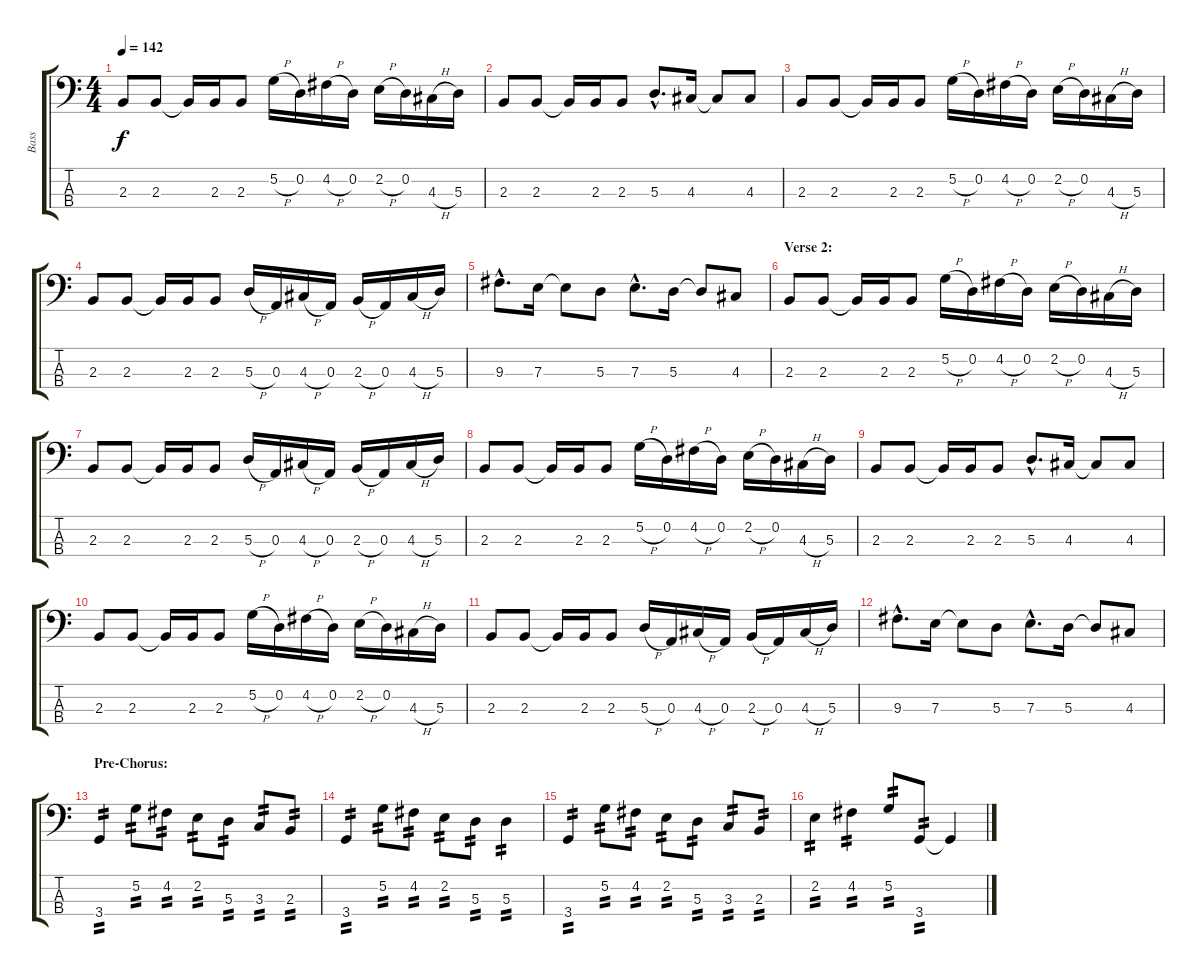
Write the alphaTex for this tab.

\track ("Bass" "Bass") {instrument electricbasspick}
\staff {score tabs}
\tuning (G2 D2 A1 E1) {hide}
\ts (4 4)
\tempo 142
\clef f4
\ks c
2.3.8{dy f} 2.3.8 2.3{t}.16 2.3.16 2.3.8 5.2{h}.16 0.2.16 4.2{h}.16 0.2.16 2.2{h}.16 0.2.16 4.3{h}.16 5.3.16 |
2.3.8 2.3.8 2.3{t}.16 2.3.16 2.3.8 5.3{hac}.8{d} 4.3.16 4.3{t}.8 4.3.8 |
2.3.8 2.3.8 2.3{t}.16 2.3.16 2.3.8 5.2{h}.16 0.2.16 4.2{h}.16 0.2.16 2.2{h}.16 0.2.16 4.3{h}.16 5.3.16 |
2.3.8 2.3.8 2.3{t}.16 2.3.16 2.3.8 5.3{h}.16 0.3.16 4.3{h}.16 0.3.16 2.3{h}.16 0.3.16 4.3{h}.16 5.3.16 |
9.3{hac}.8{d} 7.3.16 7.3{t}.8 5.3.8 7.3{hac}.8{d} 5.3.16 5.3{t}.8 4.3.8 |
\section ("" "Verse 2:")
2.3.8 2.3.8 2.3{t}.16 2.3.16 2.3.8 5.2{h}.16 0.2.16 4.2{h}.16 0.2.16 2.2{h}.16 0.2.16 4.3{h}.16 5.3.16 |
2.3.8 2.3.8 2.3{t}.16 2.3.16 2.3.8 5.3{h}.16 0.3.16 4.3{h}.16 0.3.16 2.3{h}.16 0.3.16 4.3{h}.16 5.3.16 |
2.3.8 2.3.8 2.3{t}.16 2.3.16 2.3.8 5.2{h}.16 0.2.16 4.2{h}.16 0.2.16 2.2{h}.16 0.2.16 4.3{h}.16 5.3.16 |
2.3.8 2.3.8 2.3{t}.16 2.3.16 2.3.8 5.3{hac}.8{d} 4.3.16 4.3{t}.8 4.3.8 |
2.3.8 2.3.8 2.3{t}.16 2.3.16 2.3.8 5.2{h}.16 0.2.16 4.2{h}.16 0.2.16 2.2{h}.16 0.2.16 4.3{h}.16 5.3.16 |
2.3.8 2.3.8 2.3{t}.16 2.3.16 2.3.8 5.3{h}.16 0.3.16 4.3{h}.16 0.3.16 2.3{h}.16 0.3.16 4.3{h}.16 5.3.16 |
9.3{hac}.8{d} 7.3.16 7.3{t}.8 5.3.8 7.3{hac}.8{d} 5.3.16 5.3{t}.8 4.3.8 |
\section ("" "Pre-Chorus:")
3.4.4{tp 2} 5.2.8{tp 2} 4.2.8{tp 2} 2.2.8{tp 2} 5.3.8{tp 2} 3.3.8{tp 2} 2.3.8{tp 2} |
3.4.4{tp 2} 5.2.8{tp 2} 4.2.8{tp 2} 2.2.8{tp 2} 5.3.8{tp 2} 5.3.4{tp 2} |
3.4.4{tp 2} 5.2.8{tp 2} 4.2.8{tp 2} 2.2.8{tp 2} 5.3.8{tp 2} 3.3.8{tp 2} 2.3.8{tp 2} |
2.2.4{tp 2} 4.2.4{tp 2} 5.2.8{tp 2} 3.4.8{tp 2} 3.4{t}.4
